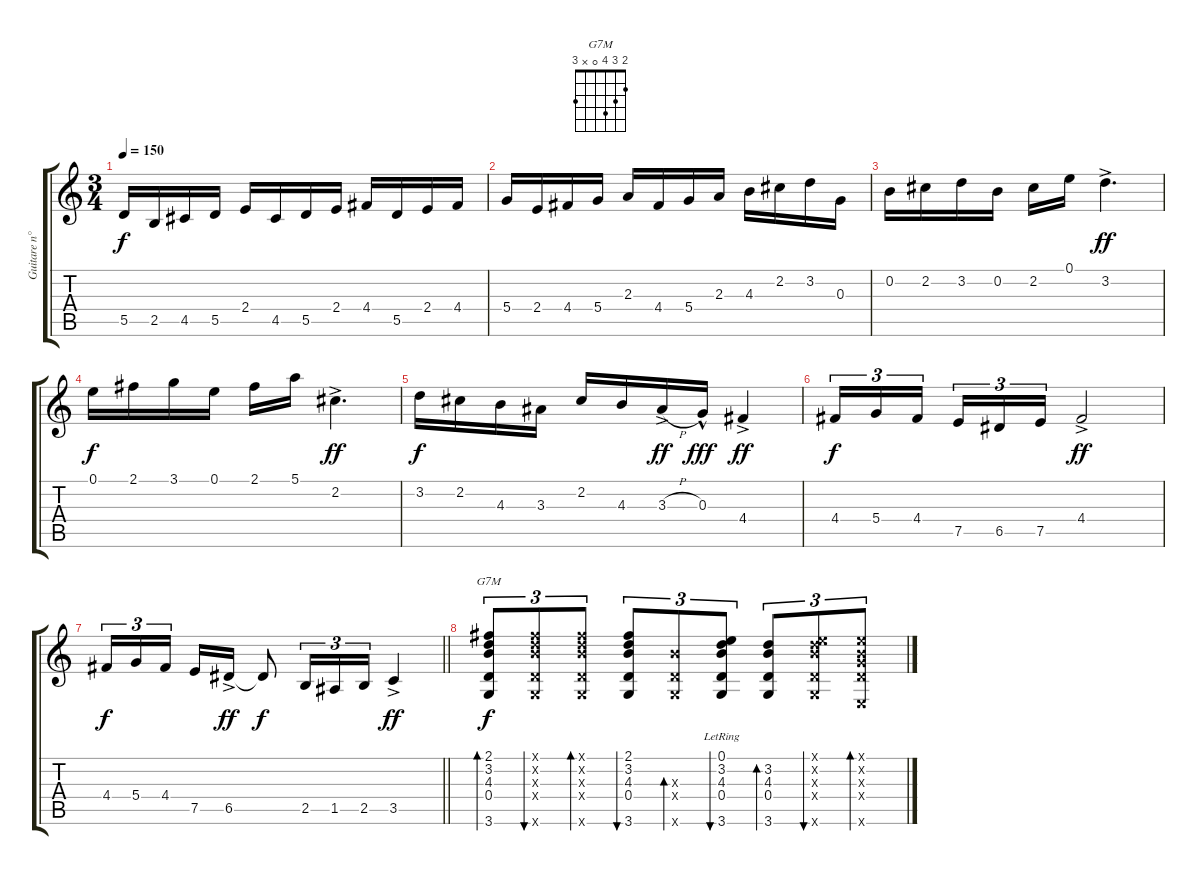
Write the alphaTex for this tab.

\track ("Guitare n°2" "Guitare n°") {instrument acousticguitarnylon}
\staff {score tabs}
\tuning (E4 B3 G3 D3 A2 E2) {hide}
\chord ("G7M" 2 3 4 0 x 3)
\ts (3 4)
\tempo 150
\clef g2
\ks c
5.5.16{dy f} 2.5.16 4.5.16 5.5.16 2.4.16 4.5.16 5.5.16 2.4.16 4.4.16 5.5.16 2.4.16 4.4.16 |
5.4.16 2.4.16 4.4.16 5.4.16 2.3.16 4.4.16 5.4.16 2.3.16 4.3.16 2.2.16 3.2.16 0.3.16 |
0.2.16 2.2.16 3.2.16 0.2.16 2.2.16 0.1.16 3.2{ac}.4{d dy ff} |
0.1.16{dy f} 2.1.16 3.1.16 0.1.16 2.1.16 5.1.16 2.2{ac}.4{d dy ff} |
3.2.16{dy f} 2.2.16 4.3.16 3.3.16 2.2.16 4.3.16 3.3{h ac}.16{dy ff} 0.3{hac}.16{dy fff} 4.4{ac}.4{dy ff} |
4.4.16{tu (3 2) dy f} 5.4.16{tu (3 2)} 4.4.16{tu (3 2) beam splitsecondary} 7.5.16{tu (3 2)} 6.5.16{tu (3 2)} 7.5.16{tu (3 2)} 4.4{ac}.2{dy ff} |
\barLineRight lightlight
4.4.16{tu (3 2) dy f} 5.4.16{tu (3 2)} 4.4.16{tu (3 2) beam splitsecondary} 7.5.16 6.5{ac}.16{dy ff} 6.5{t}.8{dy f} 2.5.16{tu (3 2)} 1.5.16{tu (3 2)} 2.5.16{tu (3 2)} 3.5{ac}.4{dy ff} |
(2.1 3.2 4.3 0.4 3.6).8{tu (3 2) bd 60 ch "G7M" dy f volume 6 balance 10 instrument acousticguitarnylon} (2.1{x} 3.2{x} 4.3{x} 0.4{x} 3.6{x}).8{tu (3 2) bu 60} (2.1{x} 3.2{x} 4.3{x} 0.4{x} 3.6{x}).8{tu (3 2) bd 60} (2.1 3.2 4.3 0.4 3.6).8{tu (3 2) bu 60} (4.3{x} 0.4{x} 3.6{x}).8{tu (3 2) bd 60} (0.1{lr} 3.2 4.3 0.4 3.6).8{tu (3 2) bu 60} (3.2 4.3 0.4 3.6).8{tu (3 2) bd 60} (0.1{x} 3.2{x} 4.3{x} 0.4{x} 3.6{x}).8{tu (3 2) bu 60} (0.1{x} 0.2{x} 0.3{x} 0.4{x} 0.6{x}).8{tu (3 2) bd 60}
